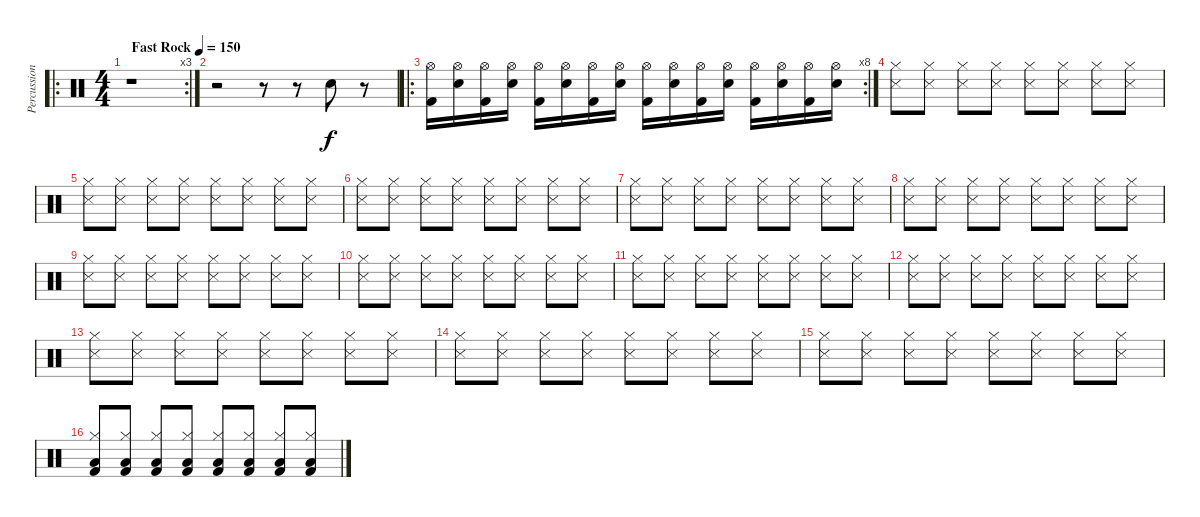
\track ("Percussion" "Percussion") {instrument percussion}
\staff {score}
\articulation defaults
\ro
\rc 3
\ts (4 4)
\tempo (150 "Fast Rock")
\clef neutral
\ks c
r.1{dy f} |
r.2 r.8 r.8 "Electric Snare (hit)".8 r.8 |
\ro
\rc 8
("Hi-Hat (open)" "Kick (hit) 2").16 ("Hi-Hat (open)" "Electric Snare (hit)").16 ("Hi-Hat (open)" "Kick (hit) 2").16 ("Hi-Hat (open)" "Electric Snare (hit)").16 ("Hi-Hat (open)" "Kick (hit) 2").16 ("Hi-Hat (open)" "Electric Snare (hit)").16 ("Hi-Hat (open)" "Kick (hit) 2").16 ("Hi-Hat (open)" "Electric Snare (hit)").16 ("Hi-Hat (open)" "Kick (hit) 2").16 ("Hi-Hat (open)" "Electric Snare (hit)").16 ("Hi-Hat (open)" "Kick (hit) 2").16 ("Hi-Hat (open)" "Electric Snare (hit)").16 ("Hi-Hat (open)" "Kick (hit) 2").16 ("Hi-Hat (open)" "Electric Snare (hit)").16 ("Hi-Hat (open)" "Kick (hit) 2").16 ("Hi-Hat (open)" "Electric Snare (hit)").16 |
("Hi-Hat (closed)" "Snare (side stick) 3").8 ("Hi-Hat (closed)" "Snare (side stick) 3").8 ("Hi-Hat (closed)" "Snare (side stick) 3").8 ("Hi-Hat (closed)" "Snare (side stick) 3").8 ("Hi-Hat (closed)" "Snare (side stick) 3").8 ("Hi-Hat (closed)" "Snare (side stick) 3").8 ("Hi-Hat (closed)" "Snare (side stick) 3").8 ("Hi-Hat (closed)" "Snare (side stick) 3").8 |
("Hi-Hat (closed)" "Snare (side stick) 3").8 ("Hi-Hat (closed)" "Snare (side stick) 3").8 ("Hi-Hat (closed)" "Snare (side stick) 3").8 ("Hi-Hat (closed)" "Snare (side stick) 3").8 ("Hi-Hat (closed)" "Snare (side stick) 3").8 ("Hi-Hat (closed)" "Snare (side stick) 3").8 ("Hi-Hat (closed)" "Snare (side stick) 3").8 ("Hi-Hat (closed)" "Snare (side stick) 3").8 |
("Hi-Hat (closed)" "Snare (side stick) 3").8 ("Hi-Hat (closed)" "Snare (side stick) 3").8 ("Hi-Hat (closed)" "Snare (side stick) 3").8 ("Hi-Hat (closed)" "Snare (side stick) 3").8 ("Hi-Hat (closed)" "Snare (side stick) 3").8 ("Hi-Hat (closed)" "Snare (side stick) 3").8 ("Hi-Hat (closed)" "Snare (side stick) 3").8 ("Hi-Hat (closed)" "Snare (side stick) 3").8 |
("Hi-Hat (closed)" "Snare (side stick) 3").8 ("Hi-Hat (closed)" "Snare (side stick) 3").8 ("Hi-Hat (closed)" "Snare (side stick) 3").8 ("Hi-Hat (closed)" "Snare (side stick) 3").8 ("Hi-Hat (closed)" "Snare (side stick) 3").8 ("Hi-Hat (closed)" "Snare (side stick) 3").8 ("Hi-Hat (closed)" "Snare (side stick) 3").8 ("Hi-Hat (closed)" "Snare (side stick) 3").8 |
("Hi-Hat (closed)" "Snare (side stick) 3").8 ("Hi-Hat (closed)" "Snare (side stick) 3").8 ("Hi-Hat (closed)" "Snare (side stick) 3").8 ("Hi-Hat (closed)" "Snare (side stick) 3").8 ("Hi-Hat (closed)" "Snare (side stick) 3").8 ("Hi-Hat (closed)" "Snare (side stick) 3").8 ("Hi-Hat (closed)" "Snare (side stick) 3").8 ("Hi-Hat (closed)" "Snare (side stick) 3").8 |
("Hi-Hat (closed)" "Snare (side stick) 3").8 ("Hi-Hat (closed)" "Snare (side stick) 3").8 ("Hi-Hat (closed)" "Snare (side stick) 3").8 ("Hi-Hat (closed)" "Snare (side stick) 3").8 ("Hi-Hat (closed)" "Snare (side stick) 3").8 ("Hi-Hat (closed)" "Snare (side stick) 3").8 ("Hi-Hat (closed)" "Snare (side stick) 3").8 ("Hi-Hat (closed)" "Snare (side stick) 3").8 |
("Hi-Hat (closed)" "Snare (side stick) 3").8 ("Hi-Hat (closed)" "Snare (side stick) 3").8 ("Hi-Hat (closed)" "Snare (side stick) 3").8 ("Hi-Hat (closed)" "Snare (side stick) 3").8 ("Hi-Hat (closed)" "Snare (side stick) 3").8 ("Hi-Hat (closed)" "Snare (side stick) 3").8 ("Hi-Hat (closed)" "Snare (side stick) 3").8 ("Hi-Hat (closed)" "Snare (side stick) 3").8 |
("Hi-Hat (closed)" "Snare (side stick) 3").8 ("Hi-Hat (closed)" "Snare (side stick) 3").8 ("Hi-Hat (closed)" "Snare (side stick) 3").8 ("Hi-Hat (closed)" "Snare (side stick) 3").8 ("Hi-Hat (closed)" "Snare (side stick) 3").8 ("Hi-Hat (closed)" "Snare (side stick) 3").8 ("Hi-Hat (closed)" "Snare (side stick) 3").8 ("Hi-Hat (closed)" "Snare (side stick) 3").8 |
("Hi-Hat (closed)" "Snare (side stick) 3").8 ("Hi-Hat (closed)" "Snare (side stick) 3").8 ("Hi-Hat (closed)" "Snare (side stick) 3").8 ("Hi-Hat (closed)" "Snare (side stick) 3").8 ("Hi-Hat (closed)" "Snare (side stick) 3").8 ("Hi-Hat (closed)" "Snare (side stick) 3").8 ("Hi-Hat (closed)" "Snare (side stick) 3").8 ("Hi-Hat (closed)" "Snare (side stick) 3").8 |
("Hi-Hat (closed)" "Snare (side stick) 3").8 ("Hi-Hat (closed)" "Snare (side stick) 3").8 ("Hi-Hat (closed)" "Snare (side stick) 3").8 ("Hi-Hat (closed)" "Snare (side stick) 3").8 ("Hi-Hat (closed)" "Snare (side stick) 3").8 ("Hi-Hat (closed)" "Snare (side stick) 3").8 ("Hi-Hat (closed)" "Snare (side stick) 3").8 ("Hi-Hat (closed)" "Snare (side stick) 3").8 |
("Hi-Hat (closed)" "Snare (side stick) 3").8 ("Hi-Hat (closed)" "Snare (side stick) 3").8 ("Hi-Hat (closed)" "Snare (side stick) 3").8 ("Hi-Hat (closed)" "Snare (side stick) 3").8 ("Hi-Hat (closed)" "Snare (side stick) 3").8 ("Hi-Hat (closed)" "Snare (side stick) 3").8 ("Hi-Hat (closed)" "Snare (side stick) 3").8 ("Hi-Hat (closed)" "Snare (side stick) 3").8 |
("Hi-Hat (closed)" "Snare (side stick) 3").8 ("Hi-Hat (closed)" "Snare (side stick) 3").8 ("Hi-Hat (closed)" "Snare (side stick) 3").8 ("Hi-Hat (closed)" "Snare (side stick) 3").8 ("Hi-Hat (closed)" "Snare (side stick) 3").8 ("Hi-Hat (closed)" "Snare (side stick) 3").8 ("Hi-Hat (closed)" "Snare (side stick) 3").8 ("Hi-Hat (closed)" "Snare (side stick) 3").8 |
("Hi-Hat (closed)" "Low Tom (hit)" "Kick (hit) 2").8 ("Hi-Hat (closed)" "Low Tom (hit)" "Kick (hit) 2").8 ("Hi-Hat (closed)" "Low Tom (hit)" "Kick (hit) 2").8 ("Hi-Hat (closed)" "Low Tom (hit)" "Kick (hit) 2").8 ("Hi-Hat (closed)" "Low Tom (hit)" "Kick (hit) 2").8 ("Hi-Hat (closed)" "Low Tom (hit)" "Kick (hit) 2").8 ("Hi-Hat (closed)" "Low Tom (hit)" "Kick (hit) 2").8 ("Hi-Hat (closed)" "Low Tom (hit)" "Kick (hit) 2").8
